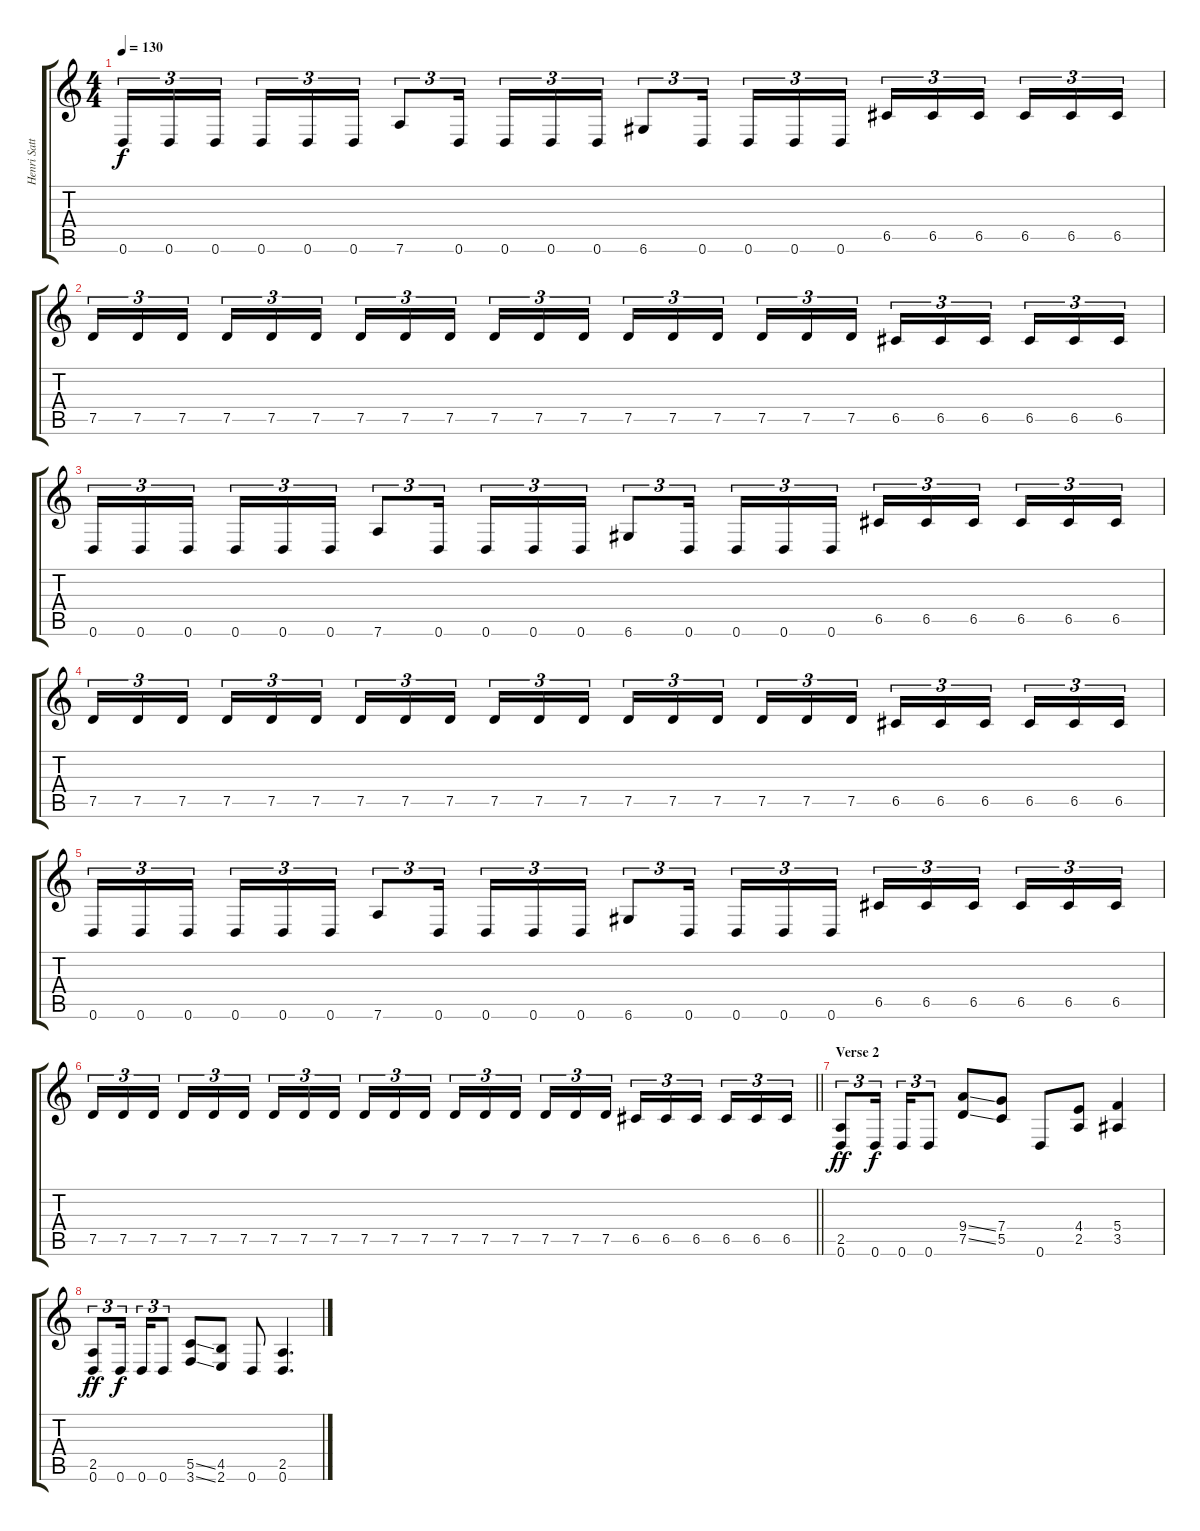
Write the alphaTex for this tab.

\track ("Henri Sattler " "Henri Satt") {instrument overdrivenguitar}
\staff {score tabs}
\tuning (D4 A3 F3 C3 G2 D2) {hide}
\ts (4 4)
\tempo 130
\clef g2
\ks c
0.6.16{tu (3 2) dy f} 0.6.16{tu (3 2)} 0.6.16{tu (3 2) beam splitsecondary} 0.6.16{tu (3 2)} 0.6.16{tu (3 2)} 0.6.16{tu (3 2)} 7.6.8{tu (3 2)} 0.6.16{tu (3 2) beam splitsecondary} 0.6.16{tu (3 2)} 0.6.16{tu (3 2)} 0.6.16{tu (3 2)} 6.6.8{tu (3 2)} 0.6.16{tu (3 2) beam splitsecondary} 0.6.16{tu (3 2)} 0.6.16{tu (3 2)} 0.6.16{tu (3 2)} 6.5.16{tu (3 2)} 6.5.16{tu (3 2)} 6.5.16{tu (3 2) beam splitsecondary} 6.5.16{tu (3 2)} 6.5.16{tu (3 2)} 6.5.16{tu (3 2)} |
7.5.16{tu (3 2)} 7.5.16{tu (3 2)} 7.5.16{tu (3 2) beam splitsecondary} 7.5.16{tu (3 2)} 7.5.16{tu (3 2)} 7.5.16{tu (3 2)} 7.5.16{tu (3 2)} 7.5.16{tu (3 2)} 7.5.16{tu (3 2) beam splitsecondary} 7.5.16{tu (3 2)} 7.5.16{tu (3 2)} 7.5.16{tu (3 2)} 7.5.16{tu (3 2)} 7.5.16{tu (3 2)} 7.5.16{tu (3 2) beam splitsecondary} 7.5.16{tu (3 2)} 7.5.16{tu (3 2)} 7.5.16{tu (3 2)} 6.5.16{tu (3 2)} 6.5.16{tu (3 2)} 6.5.16{tu (3 2) beam splitsecondary} 6.5.16{tu (3 2)} 6.5.16{tu (3 2)} 6.5.16{tu (3 2)} |
0.6.16{tu (3 2)} 0.6.16{tu (3 2)} 0.6.16{tu (3 2) beam splitsecondary} 0.6.16{tu (3 2)} 0.6.16{tu (3 2)} 0.6.16{tu (3 2)} 7.6.8{tu (3 2)} 0.6.16{tu (3 2) beam splitsecondary} 0.6.16{tu (3 2)} 0.6.16{tu (3 2)} 0.6.16{tu (3 2)} 6.6.8{tu (3 2)} 0.6.16{tu (3 2) beam splitsecondary} 0.6.16{tu (3 2)} 0.6.16{tu (3 2)} 0.6.16{tu (3 2)} 6.5.16{tu (3 2)} 6.5.16{tu (3 2)} 6.5.16{tu (3 2) beam splitsecondary} 6.5.16{tu (3 2)} 6.5.16{tu (3 2)} 6.5.16{tu (3 2)} |
7.5.16{tu (3 2)} 7.5.16{tu (3 2)} 7.5.16{tu (3 2) beam splitsecondary} 7.5.16{tu (3 2)} 7.5.16{tu (3 2)} 7.5.16{tu (3 2)} 7.5.16{tu (3 2)} 7.5.16{tu (3 2)} 7.5.16{tu (3 2) beam splitsecondary} 7.5.16{tu (3 2)} 7.5.16{tu (3 2)} 7.5.16{tu (3 2)} 7.5.16{tu (3 2)} 7.5.16{tu (3 2)} 7.5.16{tu (3 2) beam splitsecondary} 7.5.16{tu (3 2)} 7.5.16{tu (3 2)} 7.5.16{tu (3 2)} 6.5.16{tu (3 2)} 6.5.16{tu (3 2)} 6.5.16{tu (3 2) beam splitsecondary} 6.5.16{tu (3 2)} 6.5.16{tu (3 2)} 6.5.16{tu (3 2)} |
0.6.16{tu (3 2)} 0.6.16{tu (3 2)} 0.6.16{tu (3 2) beam splitsecondary} 0.6.16{tu (3 2)} 0.6.16{tu (3 2)} 0.6.16{tu (3 2)} 7.6.8{tu (3 2)} 0.6.16{tu (3 2) beam splitsecondary} 0.6.16{tu (3 2)} 0.6.16{tu (3 2)} 0.6.16{tu (3 2)} 6.6.8{tu (3 2)} 0.6.16{tu (3 2) beam splitsecondary} 0.6.16{tu (3 2)} 0.6.16{tu (3 2)} 0.6.16{tu (3 2)} 6.5.16{tu (3 2)} 6.5.16{tu (3 2)} 6.5.16{tu (3 2) beam splitsecondary} 6.5.16{tu (3 2)} 6.5.16{tu (3 2)} 6.5.16{tu (3 2)} |
\barLineRight lightlight
7.5.16{tu (3 2)} 7.5.16{tu (3 2)} 7.5.16{tu (3 2) beam splitsecondary} 7.5.16{tu (3 2)} 7.5.16{tu (3 2)} 7.5.16{tu (3 2)} 7.5.16{tu (3 2)} 7.5.16{tu (3 2)} 7.5.16{tu (3 2) beam splitsecondary} 7.5.16{tu (3 2)} 7.5.16{tu (3 2)} 7.5.16{tu (3 2)} 7.5.16{tu (3 2)} 7.5.16{tu (3 2)} 7.5.16{tu (3 2) beam splitsecondary} 7.5.16{tu (3 2)} 7.5.16{tu (3 2)} 7.5.16{tu (3 2)} 6.5.16{tu (3 2)} 6.5.16{tu (3 2)} 6.5.16{tu (3 2) beam splitsecondary} 6.5.16{tu (3 2)} 6.5.16{tu (3 2)} 6.5.16{tu (3 2)} |
\section ("" "Verse 2")
(2.5 0.6).8{tu (3 2) dy ff} 0.6.16{tu (3 2) dy f beam splitsecondary} 0.6.16{tu (3 2)} 0.6.8{tu (3 2)} (9.4{ss} 7.5{ss}).8 (7.4 5.5).8 0.6.8 (4.4 2.5).8 (5.4 3.5).4 |
(2.5 0.6).8{tu (3 2) dy ff} 0.6.16{tu (3 2) dy f beam splitsecondary} 0.6.16{tu (3 2)} 0.6.8{tu (3 2)} (5.5{ss} 3.6{ss}).8 (4.5 2.6).8 0.6.8 (2.5 0.6).4{d}
